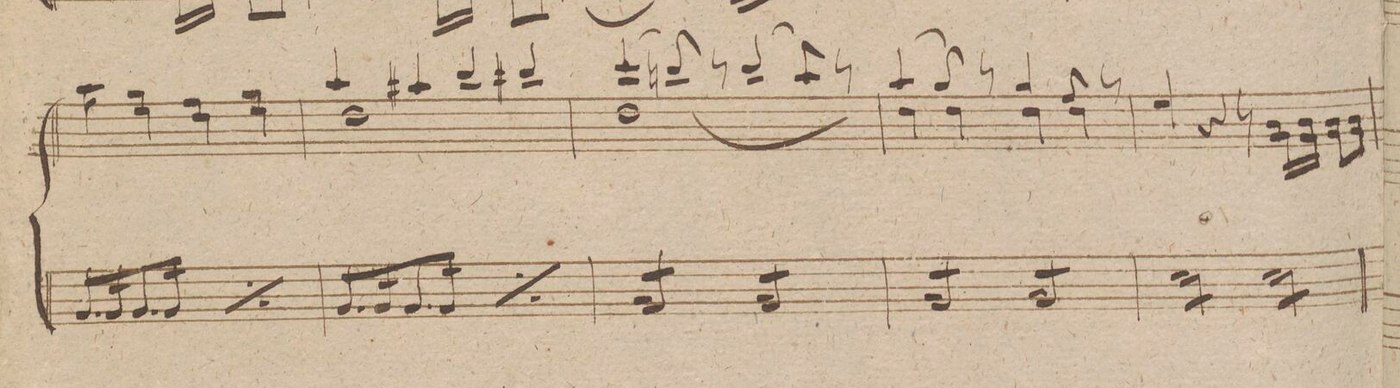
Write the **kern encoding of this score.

**kern
*I"Organo.
*clefF4
*k[f#c#g#d#]
*met(c|)
*M2/2
8.BB/L
16BB/K
8.BB/
16BB/Jk
*rep
8.BB/L
16BB/K
8.BB/
16BB/Jk
*Xrep
=11
8.BB/L
16BB/K
8.BB/
16BB/Jk
*rep
8.BB/L
16BB/K
8.BB/
16BB/Jk
*Xrep
=12
*tremolo
8BB/L
8BB/
8BB/
8BB/J
8BB/L
8BB/
8BB/
8BB/J
=13
8BB/L
8BB/
8BB/
8BB/J
8BB/L
8BB/
8BB/
8BB/J
=14
8E\L
8E\
8E\
8E\J
8E\L
8E\
8E\
8E\J
=15
*-
